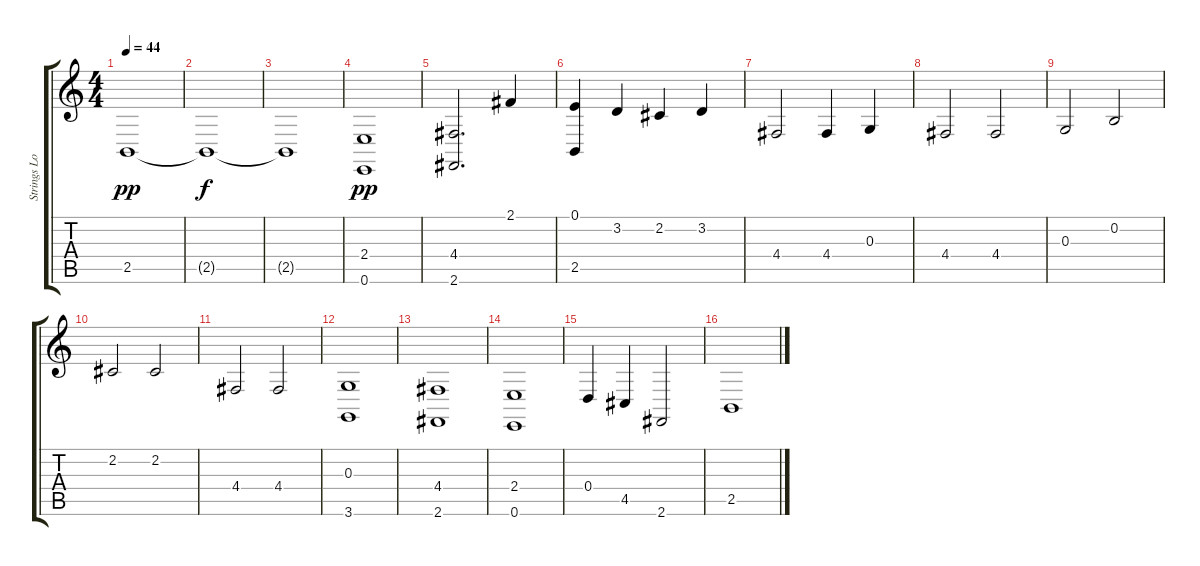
\track ("Strings Lower" "Strings Lo") {instrument stringensemble1}
\staff {score tabs}
\tuning (E4 B3 G3 D3 A2 E2) {hide}
\ts (4 4)
\tempo 44
\clef g2
\ks c
2.5.1{dy pp instrument stringensemble1} |
2.5{t}.1{dy f} |
2.5{t}.1 |
(2.4 0.6).1{dy pp} |
(4.4 2.6).2{d} 2.1.4 |
(0.1 2.5).4 3.2.4 2.2.4 3.2.4 |
4.4.2 4.4.4 0.3.4 |
4.4.2 4.4.2 |
0.3.2 0.2.2 |
2.2.2 2.2.2 |
4.4.2 4.4.2 |
(0.3 3.6).1 |
(4.4 2.6).1 |
(2.4 0.6).1 |
0.4.4 4.5.4 2.6.2 |
2.5.1
